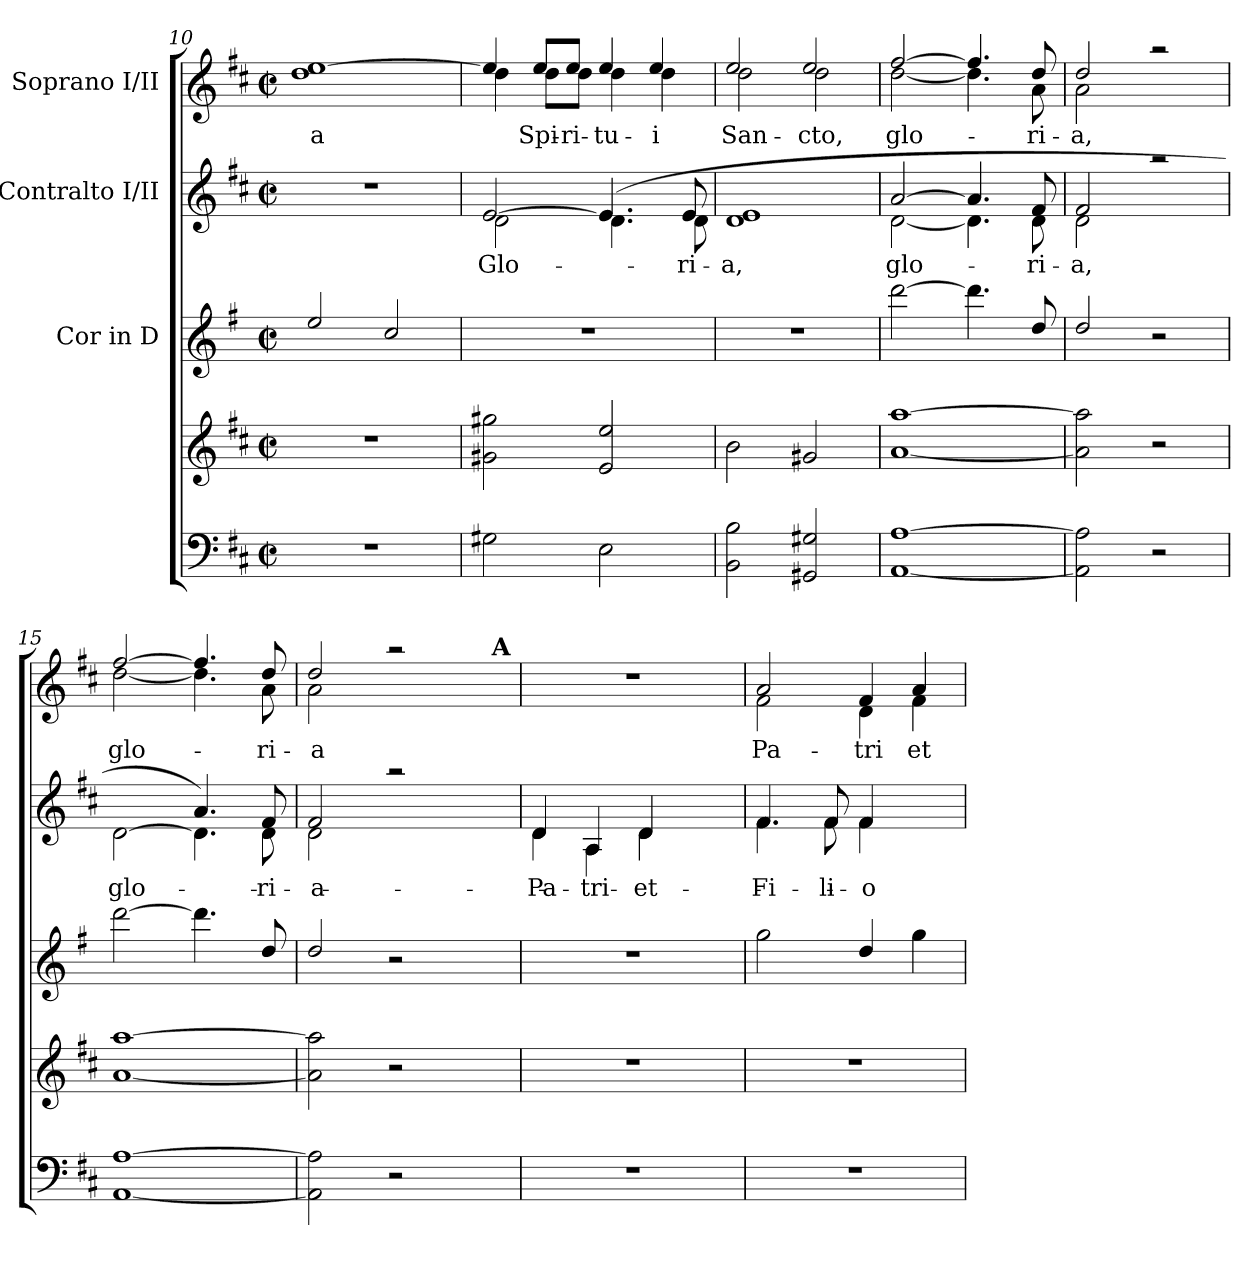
**kern	**kern	**kern	**kern	**text	**kern	**text
*part5	*part4	*part3	*part2	*part2	*part1	*part1
*staff5	*staff4	*staff3	*staff2	*staff2	*staff1	*staff1
*	*	*I"Cor in D	*I"Contralto I/II	*	*I"Soprano I/II	*
!!LO:LB:g=z
*clefF4	*clefG2	*clefG2	*clefG2	*	*clefG2	*
*ITrd1c2	*ITrd1c2	*ITrd4c7	*ITrd1c2	*	*ITrd1c2	*
*k[]	*k[]	*k[]	*k[]	*	*k[]	*
*C:	*C:	*C:	*C:	*	*C:	*
*M2/2	*M2/2	*M2/2	*M2/2	*	*M2/2	*
*met(c|)	*met(c|)	*met(c|)	*met(c|)	*	*met(c|)	*
=10	=10	=10	=10	=10	=10	=10
!	!	!	!	!	!	!LO:LY:b:rj
1r	1r	2a/	1r	.	1cc [>1dd	-a
.	.	2f/	.	.	.	.
=11	=11	=11	=11	=11	=11	=11
!	!	!	!	!LO:LY:b	!	!
*	*	*	*^	*	*^	*
2F#X\	2f#X\ 2ff#X\	1r	[>2d/	(<2c\	Glo-	4dd/]	4cc\	.
!	!	!	!	!	!	!	!	!LO:LY:b
.	.	.	.	.	.	8dd/L	8cc\L	Spi-
!	!	!	!	!	!	!	!	!LO:LY:b
.	.	.	.	.	.	8dd/J	8cc\J	-ri-
!	!	!	!	!	!	!	!	!LO:LY:b
2D\	2d/ 2dd/	.	(4.d/]	4.c\	.	4dd/	4cc\	-tu-
!	!	!	!	!	!	!	!	!LO:LY:b
.	.	.	.	.	.	4dd/	4cc\	-i
!	!	!	!	!	!LO:LY:b	!	!	!
.	.	.	8d/	8c\	-ri-	.	.	.
=12	=12	=12	=12	=12	=12	=12	=12	=12
!	!	!	!	!	!LO:LY:b	!	!	!LO:LY:b
*	*	*	*v	*v	*	*	*	*
2AA\ 2A\	2a\	1r	1c 1d	-a,	2dd/	2cc\	San-
!	!	!	!	!	!	!	!LO:LY:b
2FF#X/ 2F#X/	2f#X/	.	.	.	2dd/	2cc\	-cto,
=13	=13	=13	=13	=13	=13	=13	=13
!	!	!	!	!LO:LY:b	!	!	!LO:LY:b
*	*	*	*^	*	*	*	*
[<1GG [>1G	[<1g [>1gg	[>2gg\	[>2g/	[<2c\	glo-	[>2ee/	[<2cc\	glo-
.	.	4.gg\]	4.g/]	4.c\]	.	4.ee/]	4.cc\]	.
!	!	!	!	!	!LO:LY:b	!	!	!LO:LY:b
.	.	8g/	8e/	8c\	-ri-	8cc/	8g\	-ri-
=14	=14	=14	=14	=14	=14	=14	=14	=14
!	!	!	!	!	!LO:LY:b	!	!	!LO:LY:b
2GG\] 2G\]	2g\] 2gg\]	2g/	2e/	2c\	-a,	2cc/	2g\	-a,
2r	2r	2r	2raa	2ryy	.	2raa	2ryy	.
=15	=15	=15	=15	=15	=15	=15	=15	=15
!	!	!	!	!	!LO:LY:b	!	!	!LO:LY:b
[<1GG [>1G	[<1g [>1gg	[>2gg\	2ryy	[<2c\	-glo-	[>2ee/	[<2cc\	glo-
.	.	4.gg\]	4.g/)	4.c\]	.	4.ee/]	4.cc\]	.
!	!	!	!	!	!LO:LY:b	!	!	!LO:LY:b
.	.	8g/	8e/	8c\	ri-	8cc/	8g\	-ri-
=16	=16	=16	=16	=16	=16	=16	=16	=16
!	!	!	!	!	!LO:LY:b	!	!	!LO:LY:b
*	*	*	*	*	*	*	*^	*
2GG\] 2G\]	2g\] 2gg\]	2g/	2e/	2c\	-a	2cc/	2g\	2ryy	-a
2r	2r	2r	2raa	2ryy	.	2raa	2ryy	4ryy	.
.	.	.	.	.	.	.	.	8ryy	.
.	.	.	.	.	.	.	.	32ryy	.
!	!	!	!	!	!	!	!	!LO:TX:a:B:t=A	!
.	.	.	.	.	.	.	.	16.ryy	.
=17	=17	=17	=17	=17	=17	=17	=17	=17	=17
!LO:N:vis=1	!LO:N:vis=1	!LO:N:vis=1	!	!	!LO:LY:b	!LO:N:vis=1	!	!	!
*	*	*	*	*	*	*v	*v	*v	*
1r	1r	1r	4c/	4c\	Pa-	1r	.
!	!	!	!	!	!LO:LY:b	!	!
.	.	.	4G/	4G\	-tri	.	.
!	!	!	!	!	!LO:LY:b	!	!
.	.	.	4c/	4c\	et	.	.
.	.	.	4ryy	4ryy	.	.	.
!!LO:LB:g=z
=18	=18	=18	=18	=18	=18	=18	=18
!	!	!	!	!	!LO:LY:b	!	!LO:LY:b
*	*	*	*	*	*	*^	*
1r	1r	2cc\	4.e/	4.e\	Fi-	2g/	2e\	Pa-
!	!	!	!	!	!LO:LY:b	!	!	!
.	.	.	8e/	8e\	-li-	.	.	.
!	!	!	!	!	!LO:LY:b	!	!	!LO:LY:b
.	.	4g/	4e/	4e\	-o	4e/	4c\	-tri
!	!	!	!	!	!	!	!	!LO:LY:b
.	.	4cc\	4ryy	4ryy	.	4g/	4e\	et
*	*	*	*v	*v	*	*	*	*
*	*	*	*	*	*v	*v	*
=	=	=	=	=	=	=
*-	*-	*-	*-	*-	*-	*-
